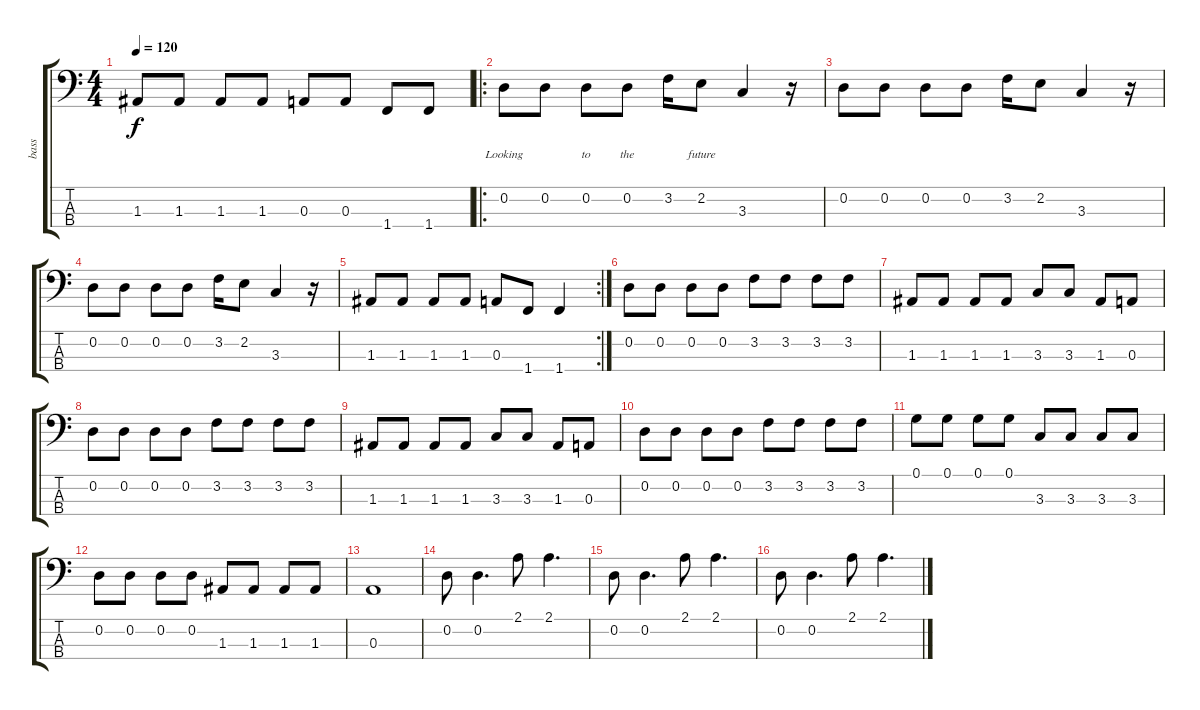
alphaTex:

\track ("bass" "bass") {instrument electricbasspick}
\staff {score tabs}
\tuning (G2 D2 A1 E1) {hide}
\ts (4 4)
\tempo 120
\clef f4
\ks c
1.3.8{dy f} 1.3.8 1.3.8 1.3.8 0.3.8 0.3.8 1.4.8 1.4.8 |
\ro
0.2.8{lyrics (0 "") lyrics (1 "") lyrics (2 "Looking") lyrics (3 "") lyrics (4 "")} 0.2.8{lyrics (0 "") lyrics (1 "") lyrics (2 "") lyrics (3 "") lyrics (4 "")} 0.2.8{lyrics (0 "") lyrics (1 "") lyrics (2 "to") lyrics (3 "") lyrics (4 "")} 0.2.8{lyrics (0 "") lyrics (1 "") lyrics (2 "the") lyrics (3 "") lyrics (4 "")} 3.2.16{lyrics (0 "") lyrics (1 "") lyrics (2 "") lyrics (3 "") lyrics (4 "")} 2.2.8{lyrics (0 "") lyrics (1 "") lyrics (2 "future") lyrics (3 "") lyrics (4 "")} 3.3.4 r.16 |
0.2.8 0.2.8 0.2.8 0.2.8 3.2.16 2.2.8 3.3.4 r.16 |
0.2.8 0.2.8 0.2.8 0.2.8 3.2.16 2.2.8 3.3.4 r.16 |
\rc 2
1.3.8 1.3.8 1.3.8 1.3.8 0.3.8 1.4.8 1.4.4 |
0.2.8 0.2.8 0.2.8 0.2.8 3.2.8 3.2.8 3.2.8 3.2.8 |
1.3.8 1.3.8 1.3.8 1.3.8 3.3.8 3.3.8 1.3.8 0.3.8 |
0.2.8 0.2.8 0.2.8 0.2.8 3.2.8 3.2.8 3.2.8 3.2.8 |
1.3.8 1.3.8 1.3.8 1.3.8 3.3.8 3.3.8 1.3.8 0.3.8 |
0.2.8 0.2.8 0.2.8 0.2.8 3.2.8 3.2.8 3.2.8 3.2.8 |
0.1.8 0.1.8 0.1.8 0.1.8 3.3.8 3.3.8 3.3.8 3.3.8 |
0.2.8 0.2.8 0.2.8 0.2.8 1.3.8 1.3.8 1.3.8 1.3.8 |
0.3.1 |
0.2.8 0.2.4{d} 2.1.8 2.1.4{d} |
0.2.8 0.2.4{d} 2.1.8 2.1.4{d} |
0.2.8 0.2.4{d} 2.1.8 2.1.4{d}
